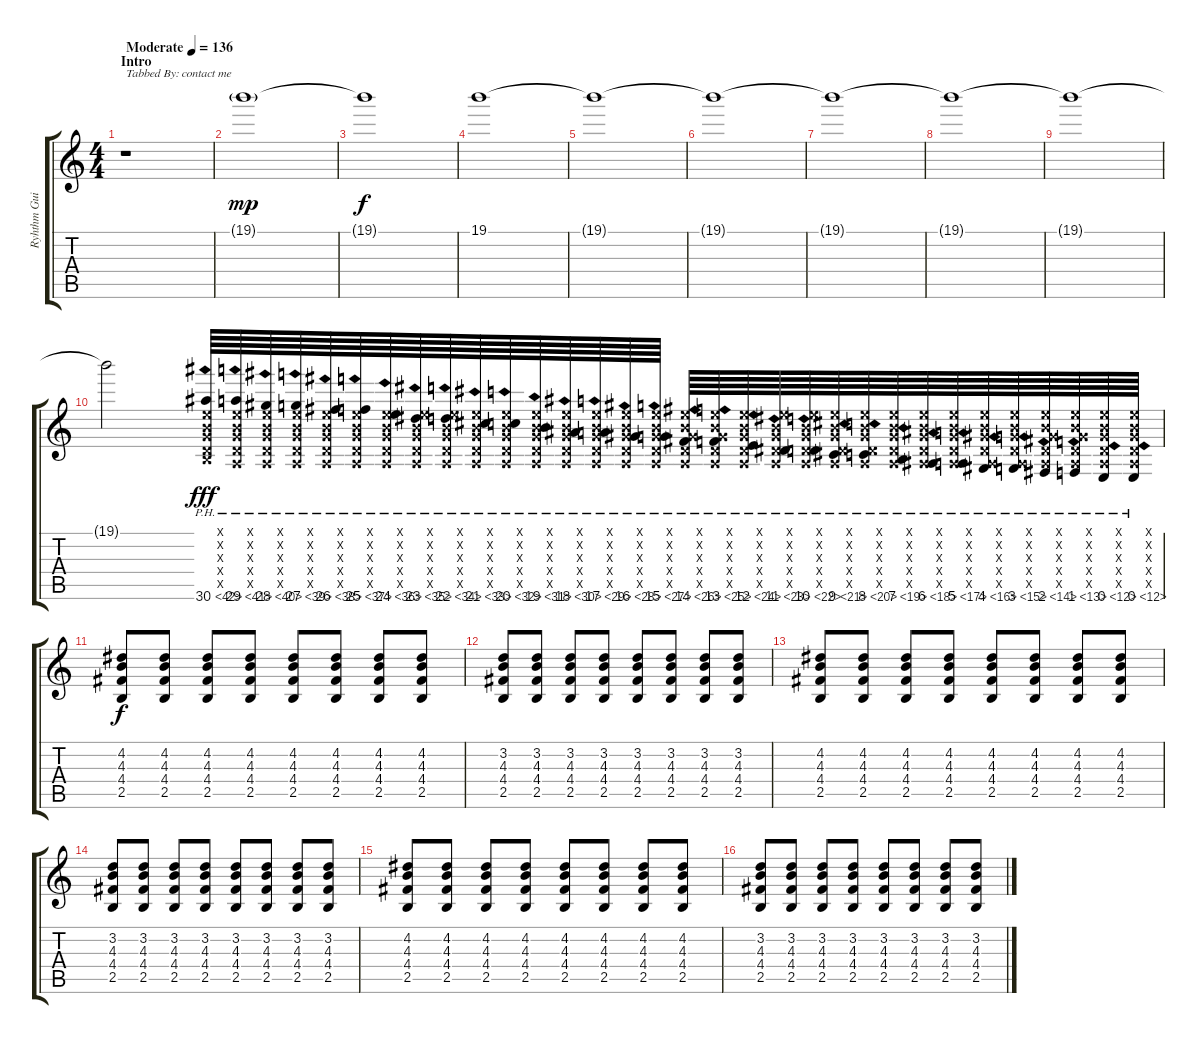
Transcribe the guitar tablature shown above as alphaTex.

\track ("Ryhthm Guitar 2" "Ryhthm Gui") {instrument overdrivenguitar}
\staff {score tabs}
\tuning (E4 B3 G3 D3 A2 E2) {hide}
\ts (4 4)
\section ("" "Intro")
\tempo (136 "Moderate")
\clef g2
\ks c
r.1{txt "Tabbed By: contact me" dy mp instrument overdrivenguitar} |
19.1{g}.1 |
19.1{t}.1{dy f} |
19.1.1 |
19.1{t}.1 |
19.1{t}.1 |
19.1{t}.1 |
19.1{t}.1 |
19.1{t}.1 |
19.1{t}.2 (0.1{x} 0.2{x} 0.3{x} 0.4{x} 2.5{x} 30.6{ph 12}).64{dy fff volume 8 instrument lead2sawtooth} (0.1{x} 0.2{x} 0.3{x} 0.4{x} 0.5{x} 29.6{ph 12}).64 (0.1{x} 0.2{x} 0.3{x} 0.4{x} 0.5{x} 28.6{ph 12}).64 (0.1{x} 0.2{x} 0.3{x} 0.4{x} 0.5{x} 27.6{ph 12}).64 (0.1{x} 0.2{x} 0.3{x} 0.4{x} 0.5{x} 26.6{ph 12}).64 (0.1{x} 0.2{x} 0.3{x} 0.4{x} 0.5{x} 25.6{ph 12}).64 (0.1{x} 0.2{x} 0.3{x} 0.4{x} 0.5{x} 24.6{ph 12}).64 (0.1{x} 0.2{x} 0.3{x} 0.4{x} 0.5{x} 23.6{ph 12}).64 (0.1{x} 0.2{x} 0.3{x} 0.4{x} 0.5{x} 22.6{ph 12}).64 (0.1{x} 0.2{x} 0.3{x} 0.4{x} 0.5{x} 21.6{ph 12}).64 (0.1{x} 0.2{x} 0.3{x} 0.4{x} 0.5{x} 20.6{ph 12}).64 (0.1{x} 0.2{x} 0.3{x} 0.4{x} 0.5{x} 19.6{ph 12}).64 (0.1{x} 0.2{x} 0.3{x} 0.4{x} 0.5{x} 18.6{ph 12}).64 (0.1{x} 0.2{x} 0.3{x} 0.4{x} 0.5{x} 17.6{ph 12}).64 (0.1{x} 0.2{x} 0.3{x} 0.4{x} 0.5{x} 16.6{ph 12}).64 (0.1{x} 0.2{x} 0.3{x} 0.4{x} 0.5{x} 15.6{ph 12}).64 (0.1{x} 0.2{x} 0.3{x} 0.4{x} 0.5{x} 14.6{ph 12}).64 (0.1{x} 0.2{x} 0.3{x} 0.4{x} 0.5{x} 13.6{ph 12}).64 (0.1{x} 0.2{x} 0.3{x} 0.4{x} 0.5{x} 12.6{ph 12}).64 (0.1{x} 0.2{x} 0.3{x} 0.4{x} 0.5{x} 11.6{ph 12}).64 (0.1{x} 0.2{x} 0.3{x} 0.4{x} 0.5{x} 10.6{ph 12}).64 (0.1{x} 0.2{x} 0.3{x} 0.4{x} 0.5{x} 9.6{ph 12}).64 (0.1{x} 0.2{x} 0.3{x} 0.4{x} 0.5{x} 8.6{ph 12}).64 (0.1{x} 0.2{x} 0.3{x} 0.4{x} 0.5{x} 7.6{ph 12}).64 (0.1{x} 0.2{x} 0.3{x} 0.4{x} 0.5{x} 6.6{ph 12}).64 (0.1{x} 0.2{x} 0.3{x} 0.4{x} 0.5{x} 5.6{ph 12}).64 (0.1{x} 0.2{x} 0.3{x} 0.4{x} 0.5{x} 4.6{ph 12}).64 (0.1{x} 0.2{x} 0.3{x} 0.4{x} 0.5{x} 3.6{ph 12}).64 (0.1{x} 0.2{x} 0.3{x} 0.4{x} 0.5{x} 2.6{ph 12}).64 (0.1{x} 0.2{x} 0.3{x} 0.4{x} 0.5{x} 1.6{ph 12}).64 (0.1{x} 0.2{x} 0.3{x} 0.4{x} 0.5{x} 0.6{ph 12}).64 (0.1{x} 0.2{x} 0.3{x} 0.4{x} 0.5{x} 0.6{ph 12}).64 |
(4.2 4.3 4.4 2.5).8{dy f volume 13 instrument overdrivenguitar} (4.2 4.3 4.4 2.5).8 (4.2 4.3 4.4 2.5).8 (4.2 4.3 4.4 2.5).8 (4.2 4.3 4.4 2.5).8 (4.2 4.3 4.4 2.5).8 (4.2 4.3 4.4 2.5).8 (4.2 4.3 4.4 2.5).8 |
(3.2 4.3 4.4 2.5).8 (3.2 4.3 4.4 2.5).8 (3.2 4.3 4.4 2.5).8 (3.2 4.3 4.4 2.5).8 (3.2 4.3 4.4 2.5).8 (3.2 4.3 4.4 2.5).8 (3.2 4.3 4.4 2.5).8 (3.2 4.3 4.4 2.5).8 |
(4.2 4.3 4.4 2.5).8 (4.2 4.3 4.4 2.5).8 (4.2 4.3 4.4 2.5).8 (4.2 4.3 4.4 2.5).8 (4.2 4.3 4.4 2.5).8 (4.2 4.3 4.4 2.5).8 (4.2 4.3 4.4 2.5).8 (4.2 4.3 4.4 2.5).8 |
(3.2 4.3 4.4 2.5).8 (3.2 4.3 4.4 2.5).8 (3.2 4.3 4.4 2.5).8 (3.2 4.3 4.4 2.5).8 (3.2 4.3 4.4 2.5).8 (3.2 4.3 4.4 2.5).8 (3.2 4.3 4.4 2.5).8 (3.2 4.3 4.4 2.5).8 |
(4.2 4.3 4.4 2.5).8 (4.2 4.3 4.4 2.5).8 (4.2 4.3 4.4 2.5).8 (4.2 4.3 4.4 2.5).8 (4.2 4.3 4.4 2.5).8 (4.2 4.3 4.4 2.5).8 (4.2 4.3 4.4 2.5).8 (4.2 4.3 4.4 2.5).8 |
(3.2 4.3 4.4 2.5).8 (3.2 4.3 4.4 2.5).8 (3.2 4.3 4.4 2.5).8 (3.2 4.3 4.4 2.5).8 (3.2 4.3 4.4 2.5).8 (3.2 4.3 4.4 2.5).8 (3.2 4.3 4.4 2.5).8 (3.2 4.3 4.4 2.5).8
